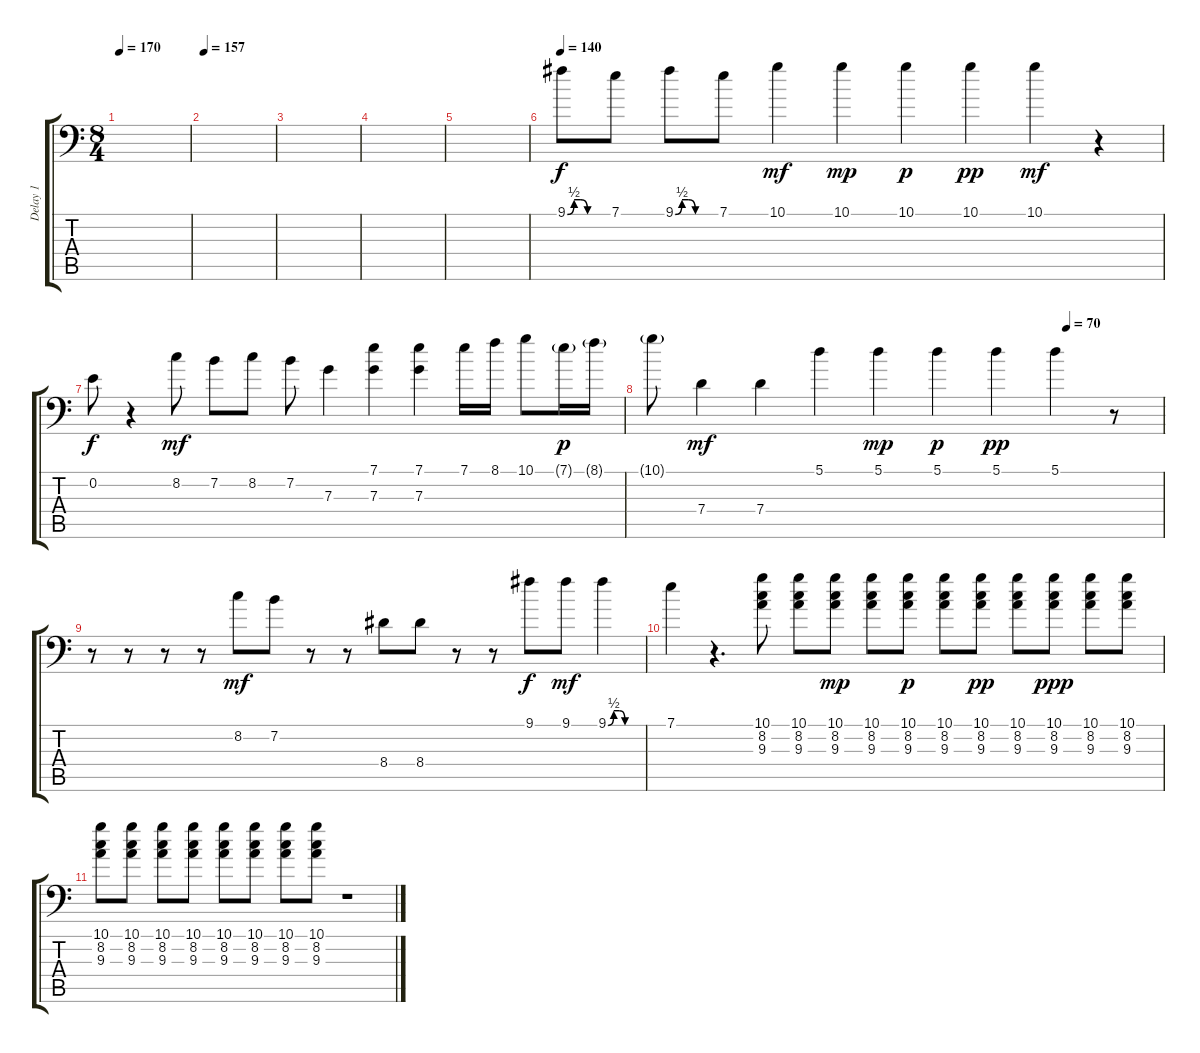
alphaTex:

\track ("Delay 1" "Delay 1") {instrument electricguitarjazz}
\staff {score tabs}
\tuning (A3 E3 C3 G2 D2 G1) {hide}
\ts (8 4)
\tempo 170
\clef f4
\ks c
|
\tempo 157
|
|
|
|
\tempo 140
9.1{be (custom 0 0 10 2 20 2 30 0 60 0)}.8 7.1.8 9.1{be (custom 0 0 10 2 20 2 30 0 60 0)}.8 7.1.8 10.1.4{dy mf} 10.1.4{dy mp} 10.1.4{dy p} 10.1.4{dy pp} 10.1.4{dy mf} r.4 |
0.2.8{dy f} r.4 8.2.8{dy mf} 7.2.8 8.2.8 7.2.8 7.3.4 (7.1 7.3).4 (7.1 7.3).4 7.1.16 8.1.16 10.1.8 7.1{g}.16{dy p} 8.1{g}.16 |
\tempo (70 0.8125)
10.1{g}.8 7.4.4{dy mf} 7.4.4 5.1.4 5.1.4{dy mp} 5.1.4{dy p} 5.1.4{dy pp} 5.1.4 r.8 |
r.8 r.8 r.8 r.8 8.2.8{dy mf} 7.2.8 r.8 r.8 8.4.8 8.4.8 r.8 r.8 9.1.8{dy f} 9.1.8{dy mf} 9.1{be (custom 0 0 10 2 20 2 30 0 60 0)}.4 |
7.1.4 r.4{d} (10.1 8.2 9.3).8 (10.1 8.2 9.3).8 (10.1 8.2 9.3).8{dy mp} (10.1 8.2 9.3).8 (10.1 8.2 9.3).8{dy p} (10.1 8.2 9.3).8 (10.1 8.2 9.3).8{dy pp} (10.1 8.2 9.3).8 (10.1 8.2 9.3).8{dy ppp} (10.1 8.2 9.3).8 (10.1 8.2 9.3).8 |
(10.1 8.2 9.3).8 (10.1 8.2 9.3).8 (10.1 8.2 9.3).8 (10.1 8.2 9.3).8 (10.1 8.2 9.3).8 (10.1 8.2 9.3).8 (10.1 8.2 9.3).8 (10.1 8.2 9.3).8 r.1
